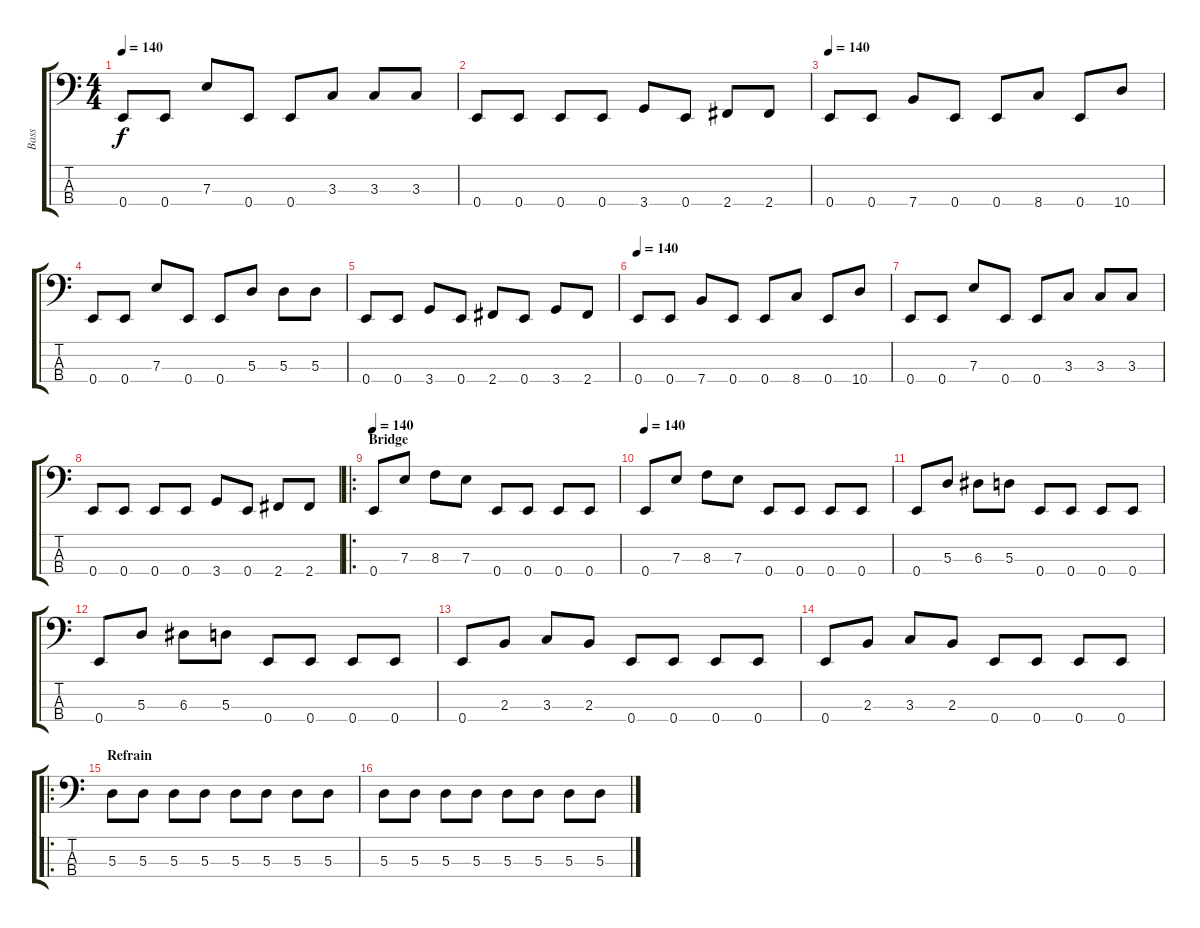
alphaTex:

\track ("Bass" "Bass") {instrument electricbassfinger}
\staff {score tabs}
\tuning (G2 D2 A1 E1) {hide}
\ts (4 4)
\tempo 140
\clef f4
\ks c
0.4.8{dy f} 0.4.8 7.3.8 0.4.8 0.4.8 3.3.8 3.3.8 3.3.8 |
0.4.8 0.4.8 0.4.8 0.4.8 3.4.8 0.4.8 2.4.8 2.4.8 |
\tempo 140
0.4.8 0.4.8 7.4.8 0.4.8 0.4.8 8.4.8 0.4.8 10.4.8 |
0.4.8 0.4.8 7.3.8 0.4.8 0.4.8 5.3.8 5.3.8 5.3.8 |
0.4.8 0.4.8 3.4.8 0.4.8 2.4.8 0.4.8 3.4.8 2.4.8 |
\tempo 140
0.4.8 0.4.8 7.4.8 0.4.8 0.4.8 8.4.8 0.4.8 10.4.8 |
0.4.8 0.4.8 7.3.8 0.4.8 0.4.8 3.3.8 3.3.8 3.3.8 |
0.4.8 0.4.8 0.4.8 0.4.8 3.4.8 0.4.8 2.4.8 2.4.8 |
\ro
\section ("" "Bridge ")
\tempo 140
0.4.8 7.3.8 8.3.8 7.3.8 0.4.8 0.4.8 0.4.8 0.4.8 |
\tempo 140
0.4.8 7.3.8 8.3.8 7.3.8 0.4.8 0.4.8 0.4.8 0.4.8 |
0.4.8 5.3.8 6.3.8 5.3.8 0.4.8 0.4.8 0.4.8 0.4.8 |
0.4.8 5.3.8 6.3.8 5.3.8 0.4.8 0.4.8 0.4.8 0.4.8 |
0.4.8 2.3.8 3.3.8 2.3.8 0.4.8 0.4.8 0.4.8 0.4.8 |
0.4.8 2.3.8 3.3.8 2.3.8 0.4.8 0.4.8 0.4.8 0.4.8 |
\ro
\section ("" "Refrain")
5.3.8 5.3.8 5.3.8 5.3.8 5.3.8 5.3.8 5.3.8 5.3.8 |
5.3.8 5.3.8 5.3.8 5.3.8 5.3.8 5.3.8 5.3.8 5.3.8
